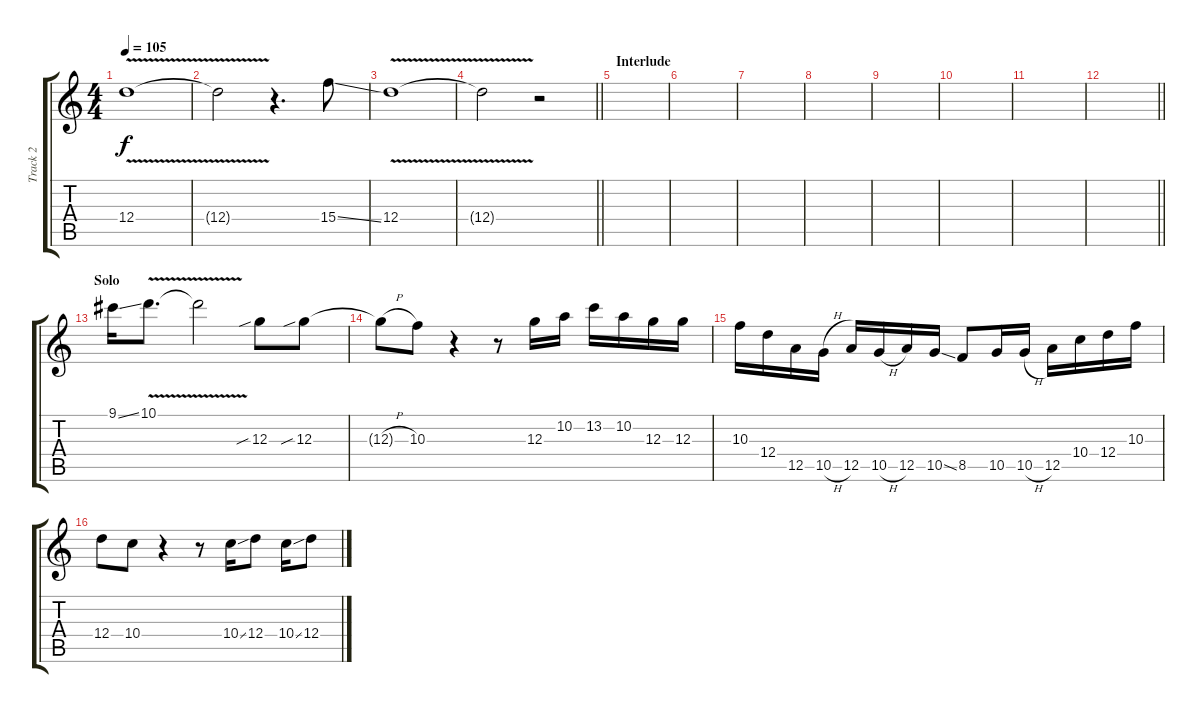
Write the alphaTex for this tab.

\track ("Track 2" "Track 2") {instrument electricguitarjazz}
\staff {score tabs}
\tuning (E4 B3 G3 D3 A2 E2) {hide}
\ts (4 4)
\tempo 105
\clef g2
\ks c
12.4{v}.1{dy f} |
12.4{t}.2 r.4{d} 15.4{ss}.8 |
12.4{v}.1 |
\barLineRight lightlight
12.4{t}.2 r.2 |
\section ("" "Interlude")
|
|
|
|
|
|
|
\barLineRight lightlight
|
\section ("" "Solo")
9.1{ss}.16 10.1{v}.8{d} 10.1{t}.2 12.3{sib}.8 12.3{sib}.8 |
12.3{h t}.8 10.3.8 r.4 r.8 12.3.16 10.2.16 13.2.16 10.2.16 12.3.16 12.3.16 |
10.3.16 12.4.16 12.5.16 10.5{h}.16 12.5.16 10.5{h}.16 12.5.16 10.5{ss}.16 8.5.8 10.5.16 10.5{h}.16 12.5.16 10.4.16 12.4.16 10.3.16 |
12.4.8 10.4.8 r.4 r.8 10.4{ss}.16 12.4.8 10.4{ss}.16 12.4.8
